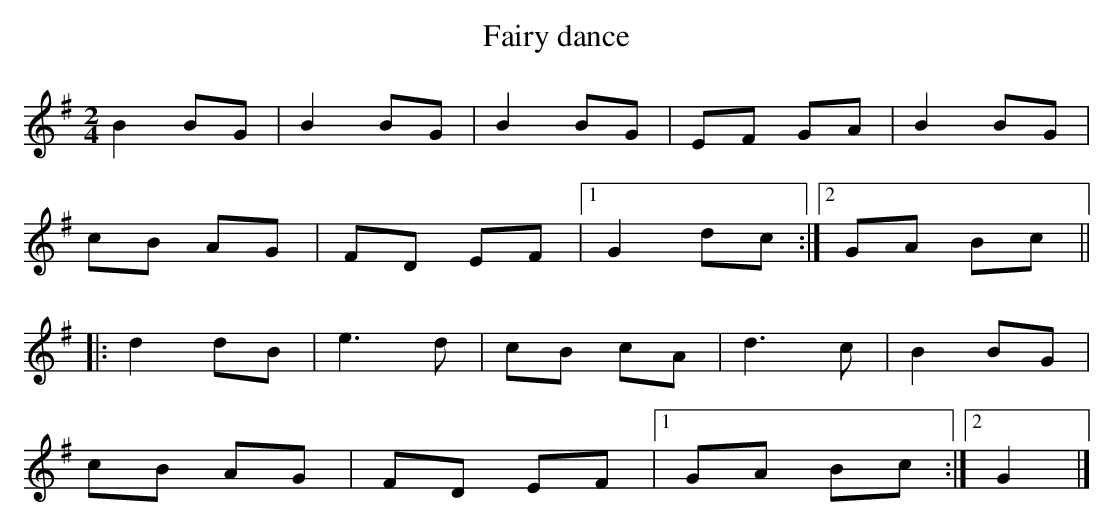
X:1
T:Fairy dance
L:1/8
M:2/4
K:G
B2 BG|B2 BG|B2 BG|EF GA|B2 BG|
cB AG|FD EF|1 G2dc :|2 GA Bc||
|:d2 dB|e3d|cB cA|d3c|B2BG|
cB AG|FD EF|1 GA Bc :|2 G2 |]
